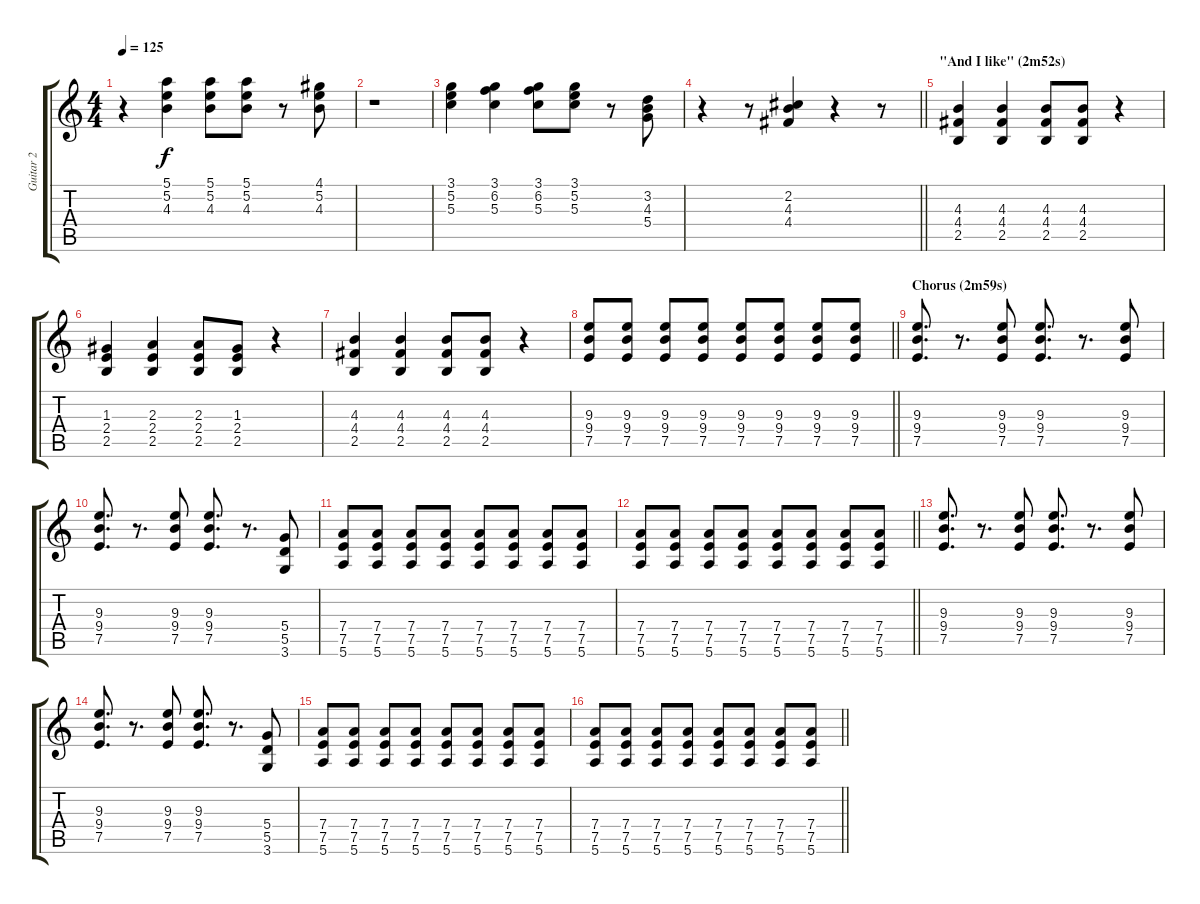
\track ("Guitar 2" "Guitar 2") {instrument electricguitarmuted}
\staff {score tabs}
\tuning (E4 B3 G3 D3 A2 E2) {hide}
\ts (4 4)
\tempo 125
\clef g2
\ks c
r.4{dy f} (5.1 5.2 4.3).4 (5.1 5.2 4.3).8 (5.1 5.2 4.3).8 r.8 (4.1 5.2 4.3).8 |
r.1 |
(3.1 5.2 5.3).4 (3.1 6.2 5.3).4 (3.1 6.2 5.3).8 (3.1 5.2 5.3).8 r.8 (3.2 4.3 5.4).8 |
\barLineRight lightlight
r.4 r.8 (2.2 4.3 4.4).4 r.4 r.8 |
\section ("" "\"And I like\" (2m52s)")
(4.3 4.4 2.5).4 (4.3 4.4 2.5).4 (4.3 4.4 2.5).8 (4.3 4.4 2.5).8 r.4 |
(1.3 2.4 2.5).4 (2.3 2.4 2.5).4 (2.3 2.4 2.5).8 (1.3 2.4 2.5).8 r.4 |
(4.3 4.4 2.5).4 (4.3 4.4 2.5).4 (4.3 4.4 2.5).8 (4.3 4.4 2.5).8 r.4 |
\barLineRight lightlight
(9.3 9.4 7.5).8 (9.3 9.4 7.5).8 (9.3 9.4 7.5).8 (9.3 9.4 7.5).8 (9.3 9.4 7.5).8 (9.3 9.4 7.5).8 (9.3 9.4 7.5).8 (9.3 9.4 7.5).8 |
\section ("" "Chorus (2m59s)")
(9.3 9.4 7.5).8{d} r.8{d} (9.3 9.4 7.5).8 (9.3 9.4 7.5).8{d} r.8{d} (9.3 9.4 7.5).8 |
(9.3 9.4 7.5).8{d} r.8{d} (9.3 9.4 7.5).8 (9.3 9.4 7.5).8{d} r.8{d} (5.4 5.5 3.6).8 |
(7.4 7.5 5.6).8 (7.4 7.5 5.6).8 (7.4 7.5 5.6).8 (7.4 7.5 5.6).8 (7.4 7.5 5.6).8 (7.4 7.5 5.6).8 (7.4 7.5 5.6).8 (7.4 7.5 5.6).8 |
\barLineRight lightlight
(7.4 7.5 5.6).8 (7.4 7.5 5.6).8 (7.4 7.5 5.6).8 (7.4 7.5 5.6).8 (7.4 7.5 5.6).8 (7.4 7.5 5.6).8 (7.4 7.5 5.6).8 (7.4 7.5 5.6).8 |
(9.3 9.4 7.5).8{d} r.8{d} (9.3 9.4 7.5).8 (9.3 9.4 7.5).8{d} r.8{d} (9.3 9.4 7.5).8 |
(9.3 9.4 7.5).8{d} r.8{d} (9.3 9.4 7.5).8 (9.3 9.4 7.5).8{d} r.8{d} (5.4 5.5 3.6).8 |
(7.4 7.5 5.6).8 (7.4 7.5 5.6).8 (7.4 7.5 5.6).8 (7.4 7.5 5.6).8 (7.4 7.5 5.6).8 (7.4 7.5 5.6).8 (7.4 7.5 5.6).8 (7.4 7.5 5.6).8 |
\barLineRight lightlight
(7.4 7.5 5.6).8 (7.4 7.5 5.6).8 (7.4 7.5 5.6).8 (7.4 7.5 5.6).8 (7.4 7.5 5.6).8 (7.4 7.5 5.6).8 (7.4 7.5 5.6).8 (7.4 7.5 5.6).8
